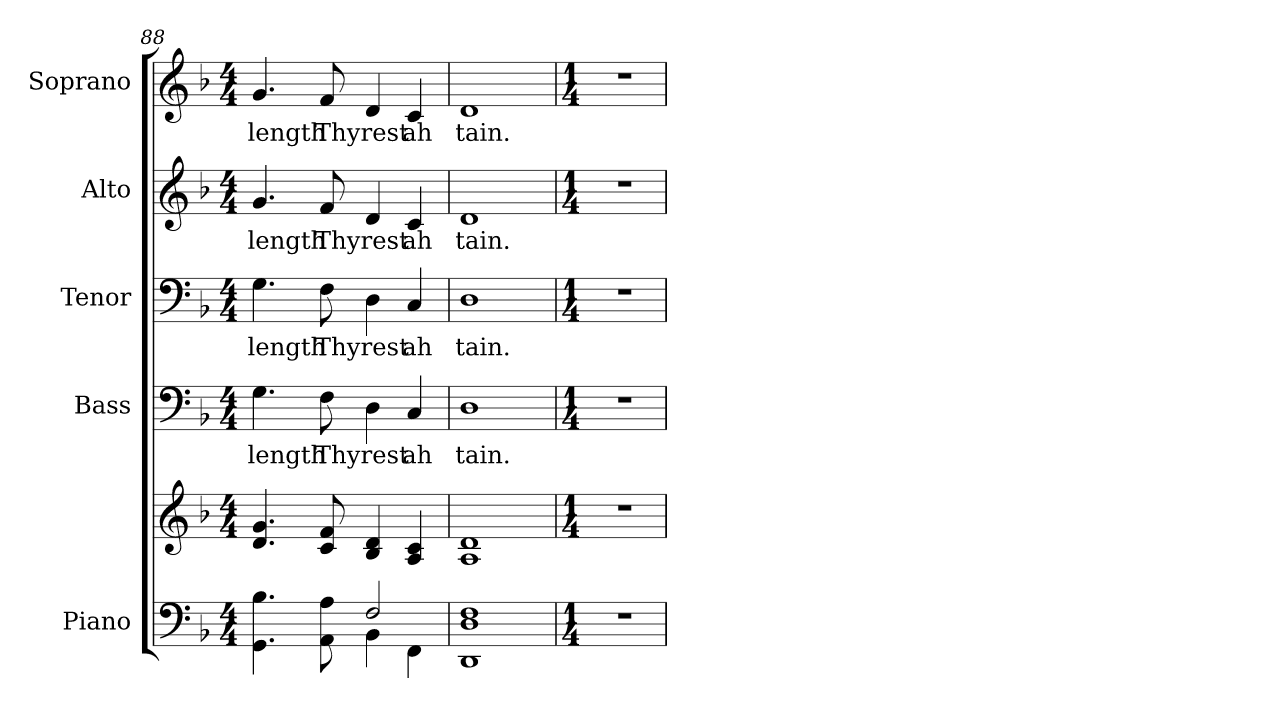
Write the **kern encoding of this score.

**kern	**kern	**kern	**text	**kern	**text	**kern	**text	**kern	**text
*part5	*part5	*part4	*part4	*part3	*part3	*part2	*part2	*part1	*part1
*staff6	*staff5	*staff4	*staff4	*staff3	*staff3	*staff2	*staff2	*staff1	*staff1
*I"Piano	*	*I"Bass	*	*I"Tenor	*	*I"Alto	*	*I"Soprano	*
*I'Pno.	*	*I'B.	*	*I'T.	*	*I'A.	*	*I'S.	*
!!LO:PB:g=z
*clefF4	*clefG2	*clefF4	*	*clefF4	*	*clefG2	*	*clefG2	*
*k[b-]	*k[b-]	*k[b-]	*	*k[b-]	*	*k[b-]	*	*k[b-]	*
*F:	*F:	*F:	*	*F:	*	*F:	*	*F:	*
*M4/4	*M4/4	*M4/4	*	*M4/4	*	*M4/4	*	*M4/4	*
=88	=88	=88	=88	=88	=88	=88	=88	=88	=88
*^	*	*	*	*	*	*	*	*	*
!	!	!	!	!LO:LY:b:color=#000000	!	!	!	!	!	!
!	!	!	!	!	!	!LO:LY:b:color=#000000	!	!	!	!
!	!	!	!	!	!	!	!	!LO:LY:b:color=#000000	!	!
!	!	!	!	!	!	!	!	!	!	!LO:LY:b:color=#000000
4.GGi\ 4.B-i	2ryy	4.di/ 4.gi	4.Gi\	length	4.Gi\	length	4.gi/	length	4.gi/	length
!	!	!	!	!LO:LY:b:color=#000000	!	!	!	!	!	!
!	!	!	!	!	!	!LO:LY:b:color=#000000	!	!	!	!
!	!	!	!	!	!	!	!	!LO:LY:b:color=#000000	!	!
!	!	!	!	!	!	!	!	!	!	!LO:LY:b:color=#000000
8AAi\ 8Ai	.	8ci/ 8fi	8Fi\	Thy	8Fi\	Thy	8fi/	Thy	8fi/	Thy
!	!	!	!	!LO:LY:b:color=#000000	!	!	!	!	!	!
!	!	!	!	!	!	!LO:LY:b:color=#000000	!	!	!	!
!	!	!	!	!	!	!	!	!LO:LY:b:color=#000000	!	!
!	!	!	!	!	!	!	!	!	!	!LO:LY:b:color=#000000
2Fi/	4BB-i\	4B-i/ 4di	4Di\	rest	4Di\	rest	4di/	rest	4di/	rest
!	!	!	!	!LO:LY:b:color=#000000	!	!	!	!	!	!
!	!	!	!	!	!	!LO:LY:b:color=#000000	!	!	!	!
!	!	!	!	!	!	!	!	!LO:LY:b:color=#000000	!	!
!	!	!	!	!	!	!	!	!	!	!LO:LY:b:color=#000000
.	4FFi\	4Ai/ 4ci	4Ci/	ah	4Ci/	ah	4ci/	ah	4ci/	ah
*v	*v	*	*	*	*	*	*	*	*	*
=89	=89	=89	=89	=89	=89	=89	=89	=89	=89
*^	*	*	*	*	*	*	*	*	*
!	!	!	!	!LO:LY:b:color=#000000	!	!	!	!	!	!
*v	*v	*	*	*	*	*	*	*	*	*
*^	*	*	*	*	*	*	*	*	*
!	!	!	!	!	!	!LO:LY:b:color=#000000	!	!	!	!
*v	*v	*	*	*	*	*	*	*	*	*
*^	*	*	*	*	*	*	*	*	*
!	!	!	!	!	!	!	!	!LO:LY:b:color=#000000	!	!
*v	*v	*	*	*	*	*	*	*	*	*
*^	*	*	*	*	*	*	*	*	*
!	!	!	!	!	!	!	!	!	!	!LO:LY:b:color=#000000
*v	*v	*	*	*	*	*	*	*	*	*
1DDi 1Di 1Fi	1Ai 1di	1Di	tain.	1Di	tain.	1di	tain.	1di	tain.
!!LO:LB:g=z
=90	=90	=90	=90	=90	=90	=90	=90	=90	=90
*M1/4	*M1/4	*M1/4	*	*M1/4	*	*M1/4	*	*M1/4	*
!LO:N:vis=1	!LO:N:vis=1	!LO:N:vis=1	!	!LO:N:vis=1	!	!LO:N:vis=1	!	!LO:N:vis=1	!
4r	4r	4r	.	4r	.	4r	.	4r	.
=	=	=	=	=	=	=	=	=	=
*-	*-	*-	*-	*-	*-	*-	*-	*-	*-
